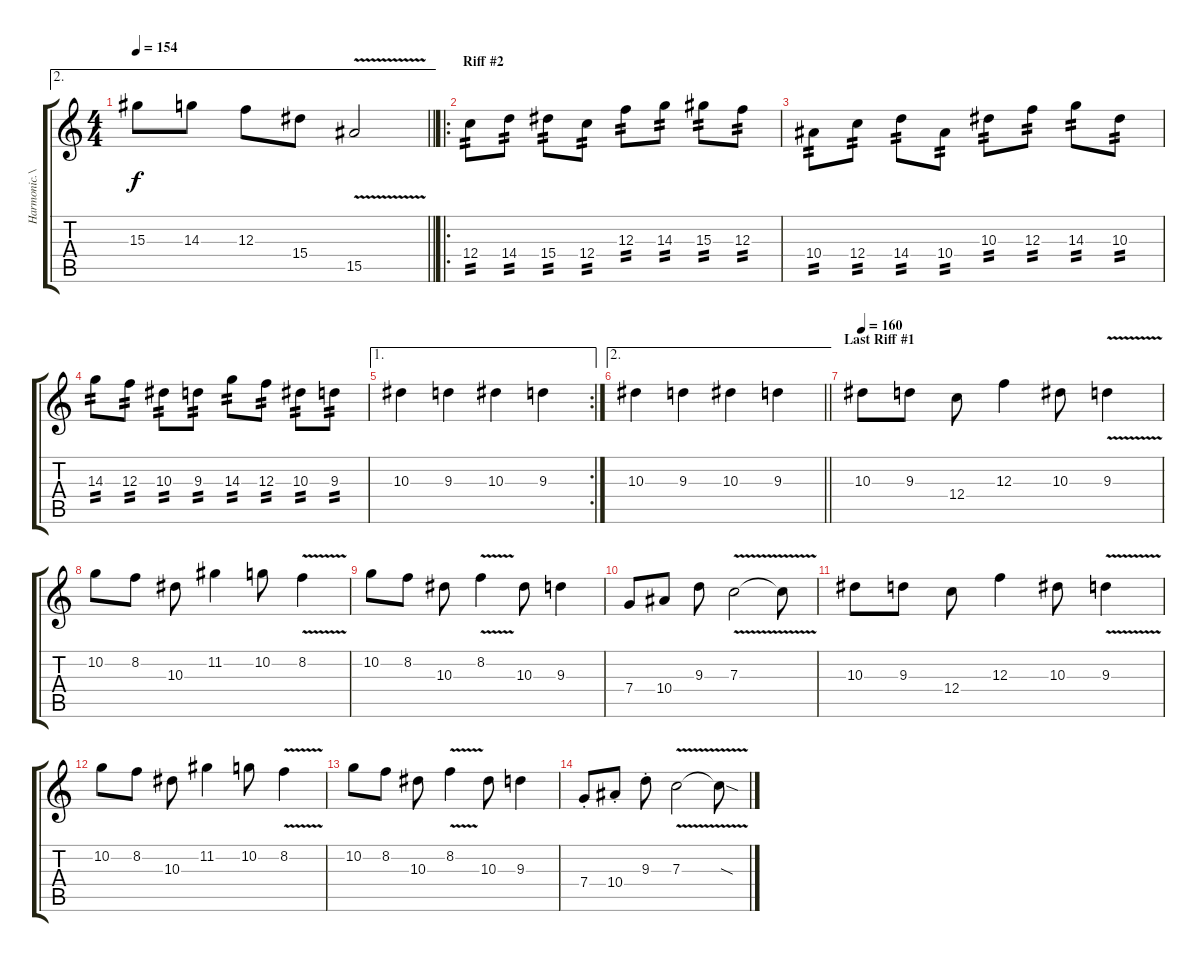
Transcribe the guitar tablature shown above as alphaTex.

\track ("Harmonic.\\ Solo Guitar" "Harmonic.\\") {instrument distortionguitar}
\staff {score tabs}
\tuning (D4 A3 F3 C3 G2 D2) {hide}
\ae 2
\ts (4 4)
\tempo 154
\clef g2
\barLineRight lightlight
\ks c
15.3.8{dy f} 14.3.8 12.3.8 15.4.8 15.5{v}.2 |
\ro
\section ("" "Riff #2")
12.4.8{tp 2} 14.4.8{tp 2} 15.4.8{tp 2} 12.4.8{tp 2} 12.3.8{tp 2} 14.3.8{tp 2} 15.3.8{tp 2} 12.3.8{tp 2} |
10.4.8{tp 2} 12.4.8{tp 2} 14.4.8{tp 2} 10.4.8{tp 2} 10.3.8{tp 2} 12.3.8{tp 2} 14.3.8{tp 2} 10.3.8{tp 2} |
14.3.8{tp 2} 12.3.8{tp 2} 10.3.8{tp 2} 9.3.8{tp 2} 14.3.8{tp 2} 12.3.8{tp 2} 10.3.8{tp 2} 9.3.8{tp 2} |
\ae 1
\rc 2
10.3.4 9.3.4 10.3.4 9.3.4 |
\ae 2
\barLineRight lightlight
10.3.4 9.3.4 10.3.4 9.3.4 |
\section ("" "Last Riff #1")
\tempo 160
10.3.8 9.3.8 12.4.8 12.3.4 10.3.8 9.3{v}.4 |
10.2.8 8.2.8 10.3.8 11.2.4 10.2.8 8.2{v}.4 |
10.2.8 8.2.8 10.3.8 8.2{v}.4 10.3.8 9.3.4 |
7.4.8 10.4.8 9.3.8 7.3{v}.2 7.3{t}.8 |
10.3.8 9.3.8 12.4.8 12.3.4 10.3.8 9.3{v}.4 |
10.2.8 8.2.8 10.3.8 11.2.4 10.2.8 8.2{v}.4 |
10.2.8 8.2.8 10.3.8 8.2{v}.4 10.3.8 9.3.4 |
7.4{st}.8 10.4{st}.8 9.3{st}.8 7.3{v}.2 7.3{sod t}.8
